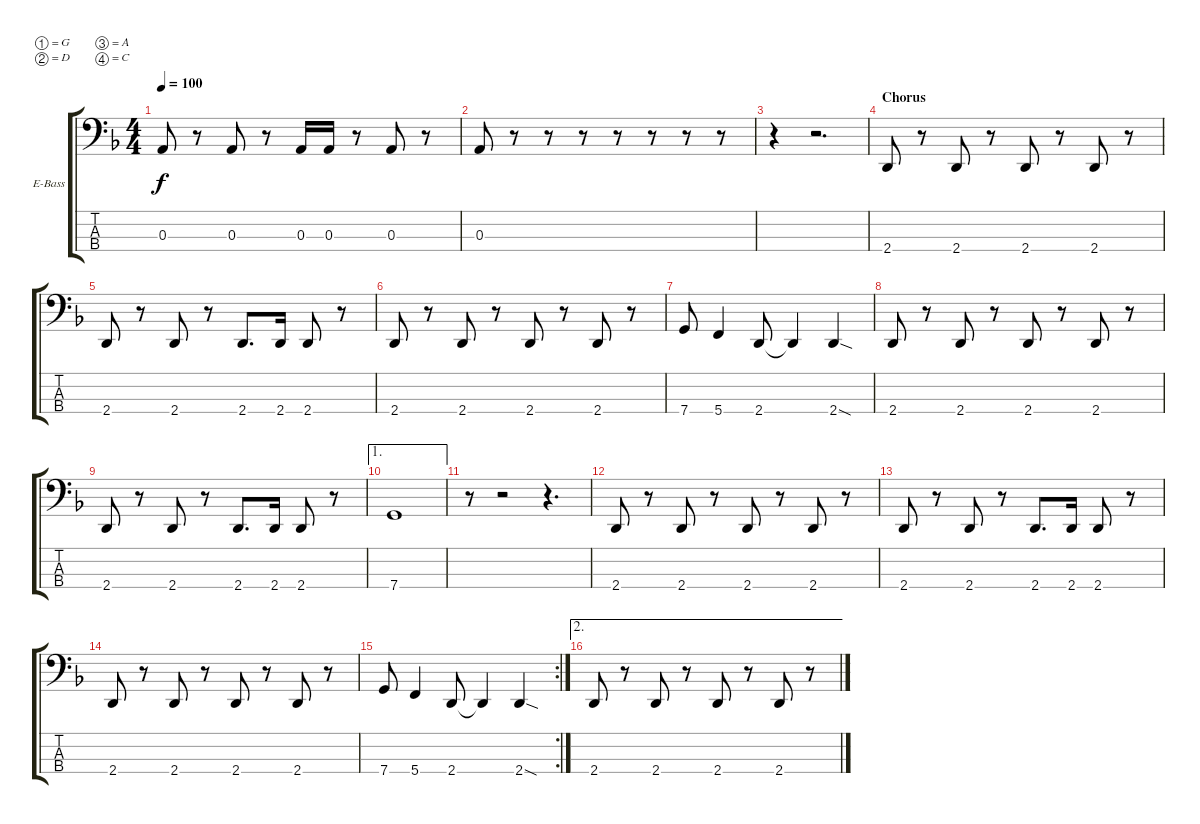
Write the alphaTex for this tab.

\bracketExtendMode groupsimilarinstruments
\firstSystemTrackNameOrientation horizontal
\otherSystemsTrackNameOrientation horizontal
\track ("Bass" "E-Bass") {instrument electricbassfinger}
\staff {score tabs}
\tuning (G2 D2 A1 C1)
\ts (4 4)
\tempo 100
\clef f4
\ks dminor
0.3.8{dy f} r.8 0.3.8 r.8 0.3.16 0.3.16 r.8 0.3.8 r.8 |
0.3.8 r.8 r.8 r.8 r.8 r.8 r.8 r.8 |
r.4 r.2{d} |
\section ("" "Chorus")
2.4.8 r.8 2.4.8 r.8 2.4.8 r.8 2.4.8 r.8 |
2.4.8 r.8 2.4.8 r.8 2.4.8{d} 2.4.16 2.4.8 r.8 |
2.4.8 r.8 2.4.8 r.8 2.4.8 r.8 2.4.8 r.8 |
7.4.8 5.4.4 2.4.8 2.4{t}.4 2.4{sod}.4 |
2.4.8 r.8 2.4.8 r.8 2.4.8 r.8 2.4.8 r.8 |
2.4.8 r.8 2.4.8 r.8 2.4.8{d} 2.4.16 2.4.8 r.8 |
\ae 1
7.4.1 |
r.8 r.2 r.4{d} |
2.4.8 r.8 2.4.8 r.8 2.4.8 r.8 2.4.8 r.8 |
2.4.8 r.8 2.4.8 r.8 2.4.8{d} 2.4.16 2.4.8 r.8 |
2.4.8 r.8 2.4.8 r.8 2.4.8 r.8 2.4.8 r.8 |
\rc 2
7.4.8 5.4.4 2.4.8 2.4{t}.4 2.4{sod}.4 |
\ae 2
2.4.8 r.8 2.4.8 r.8 2.4.8 r.8 2.4.8 r.8
